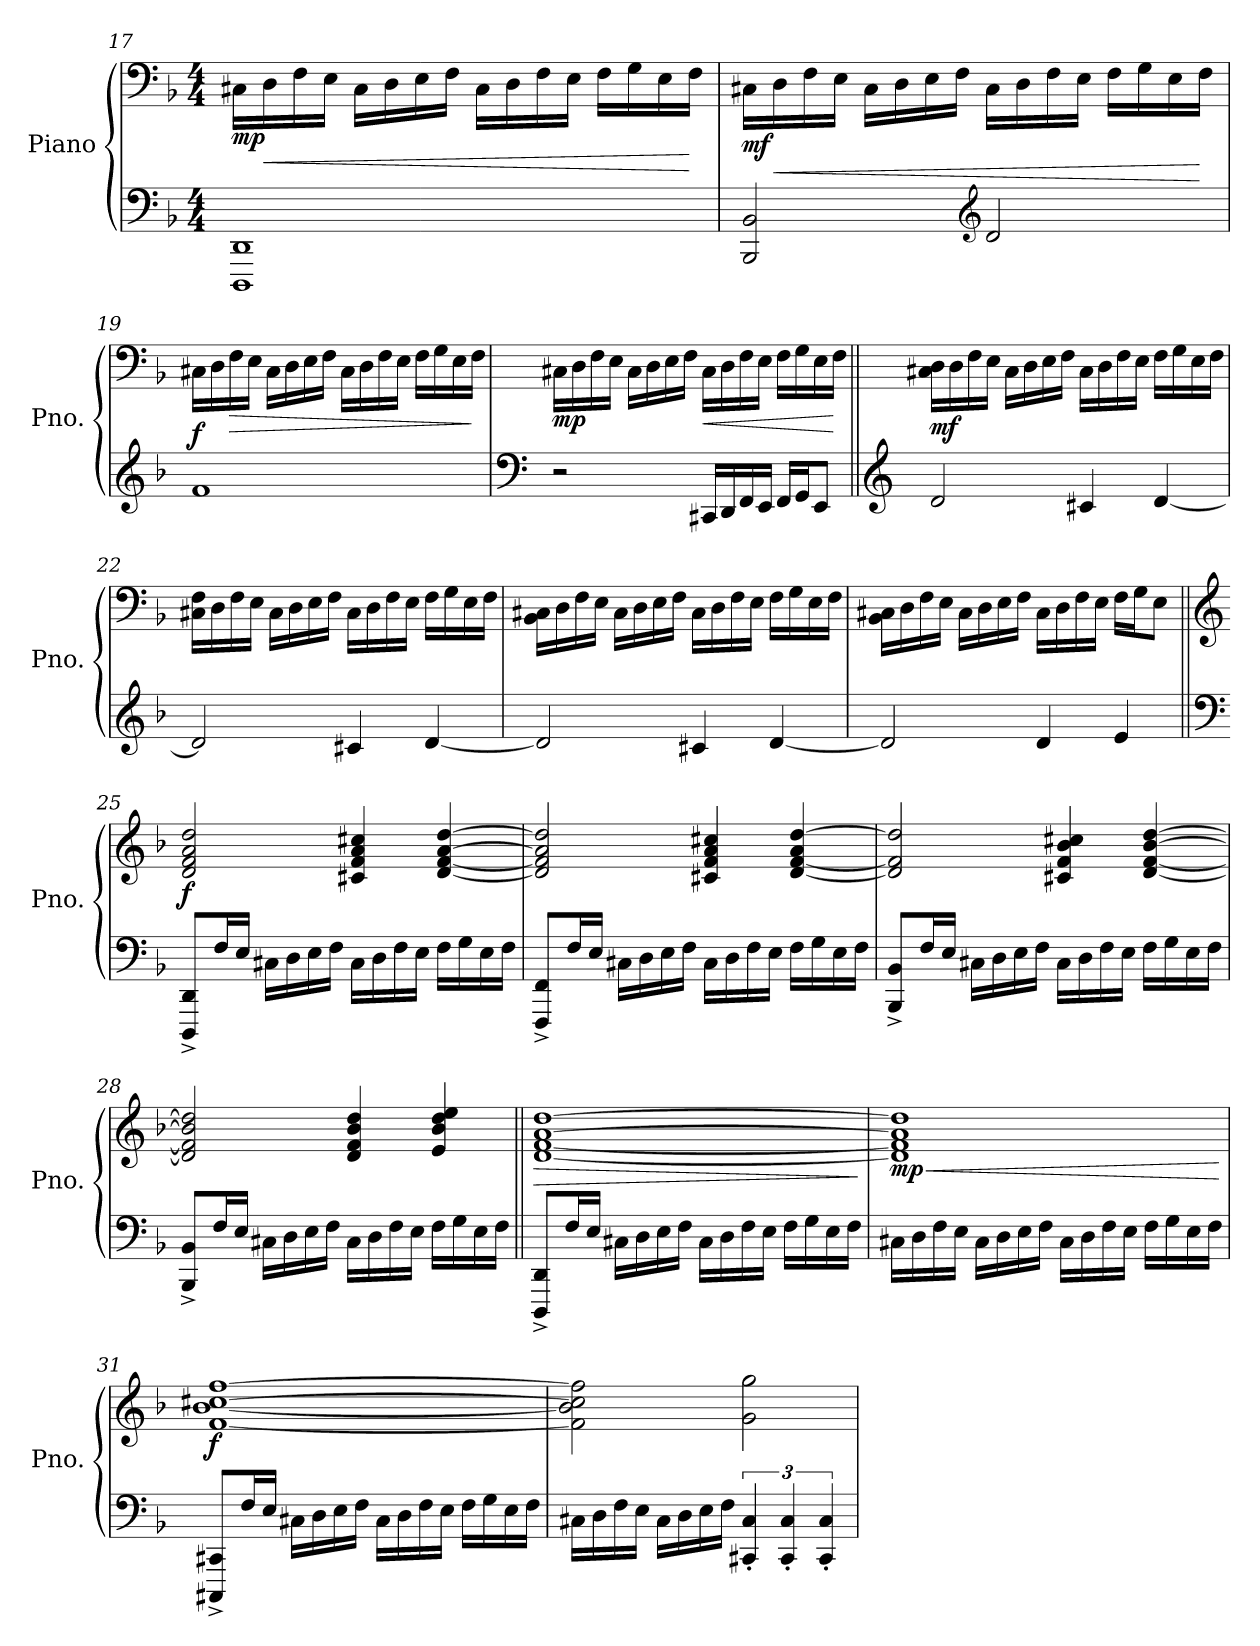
**kern	**kern	**dynam
*part1	*part1	*part1
*staff2	*staff1	*staff1/2
*I"Piano	*	*
*I'Pno.	*	*
!!LO:LB:g=z
*clefF4	*clefF4	*
*k[b-]	*k[b-]	*
*M4/4	*M4/4	*
=17	=17	=17
!	!	!LO:DY:b
1DDD 1DD	16C#X\LL	mp
!	!	!LO:HP:b
.	16D\	<
.	16F\	.
.	16E\JJ	.
.	16C#\LL	.
.	16D\	.
.	16E\	.
.	16F\JJ	.
.	16C#\LL	.
.	16D\	.
.	16F\	.
.	16E\JJ	.
.	16F\LL	.
.	16G\	.
.	16E\	.
.	16F\JJ	[
=18	=18	=18
!	!	!LO:DY:b
2BBB-/ 2BB-/	16C#X\LL	mf
!	!	!LO:HP:b
.	16D\	<
.	16F\	.
.	16E\JJ	.
.	16C#\LL	.
.	16D\	.
.	16E\	.
.	16F\JJ	.
*clefG2	*	*
2d/	16C#\LL	.
.	16D\	.
.	16F\	.
.	16E\JJ	.
.	16F\LL	.
.	16G\	.
.	16E\	.
.	16F\JJ	[
!!LO:LB:g=z
=19	=19	=19
!	!	!LO:DY:a=2
1f	16C#X\LL	f
.	16D\	.
!	!	!LO:HP:b
.	16F\	>
.	16E\JJ	.
.	16C#\LL	.
.	16D\	.
.	16E\	.
.	16F\JJ	.
.	16C#\LL	.
.	16D\	.
.	16F\	.
.	16E\JJ	.
.	16F\LL	.
.	16G\	.
.	16E\	.
.	16F\JJ	]
=20	=20	=20
*clefF4	*	*
!	!	!LO:DY:b
2r	16C#X\LL	mp
.	16D\	.
.	16F\	.
.	16E\JJ	.
.	16C#\LL	.
.	16D\	.
.	16E\	.
.	16F\JJ	.
!	!	!LO:HP:b
16CC#X/LL	16C#\LL	<
16DD/	16D\	.
16FF/	16F\	.
16EE/JJ	16E\JJ	.
16FF/LL	16F\LL	.
16GG/J	16G\	.
8EE/J	16E\	.
.	16F\JJ	[
!!LO:LB:g=z
=21||	=21||	=21||
*clefG2	*	*
!	!	!LO:DY:b
2d/	16C#X\ 16D\LL	mf
.	16D\	.
.	16F\	.
.	16E\JJ	.
.	16C#\LL	.
.	16D\	.
.	16E\	.
.	16F\JJ	.
4c#X/	16C#\LL	.
.	16D\	.
.	16F\	.
.	16E\JJ	.
[4d/	16F\LL	.
.	16G\	.
.	16E\	.
.	16F\JJ	.
=22	=22	=22
2d/]	16C#X\ 16F\LL	.
.	16D\	.
.	16F\	.
.	16E\JJ	.
.	16C#\LL	.
.	16D\	.
.	16E\	.
.	16F\JJ	.
4c#X/	16C#\LL	.
.	16D\	.
.	16F\	.
.	16E\JJ	.
[4d/	16F\LL	.
.	16G\	.
.	16E\	.
.	16F\JJ	.
!!LO:LB:g=z
=23	=23	=23
2d/]	16BB-\ 16C#X\LL	.
.	16D\	.
.	16F\	.
.	16E\JJ	.
.	16C#\LL	.
.	16D\	.
.	16E\	.
.	16F\JJ	.
4c#X/	16C#\LL	.
.	16D\	.
.	16F\	.
.	16E\JJ	.
[4d/	16F\LL	.
.	16G\	.
.	16E\	.
.	16F\JJ	.
=24	=24	=24
2d/]	16BB-\ 16C#X\LL	.
.	16D\	.
.	16F\	.
.	16E\JJ	.
.	16C#\LL	.
.	16D\	.
.	16E\	.
.	16F\JJ	.
4d/	16C#\LL	.
.	16D\	.
.	16F\	.
.	16E\JJ	.
4e/	16F\LL	.
.	16G\J	.
.	8E\J	.
!!LO:PB:g=z
=25||	=25||	=25||
*clefF4	*clefG2	*
!	!	!LO:DY:b
8DDD/^ 8DD/^L	2d/ 2f/ 2a/ 2dd/	f
16F/L	.	.
16E/JJ	.	.
16C#X\LL	.	.
16D\	.	.
16E\	.	.
16F\JJ	.	.
16C#\LL	4c#X/ 4f/ 4a/ 4cc#X/	.
16D\	.	.
16F\	.	.
16E\JJ	.	.
16F\LL	[4d/ [4f/ [4a/ [4dd/	.
16G\	.	.
16E\	.	.
16F\JJ	.	.
=26	=26	=26
8FFF/^ 8FF/^L	2d/] 2f/] 2a/] 2dd/]	.
16F/L	.	.
16E/JJ	.	.
16C#X\LL	.	.
16D\	.	.
16E\	.	.
16F\JJ	.	.
16C#\LL	4c#X/ 4f/ 4a/ 4cc#X/	.
16D\	.	.
16F\	.	.
16E\JJ	.	.
16F\LL	[4d/ [4f/ 4a/ [4dd/	.
16G\	.	.
16E\	.	.
16F\JJ	.	.
!!LO:LB:g=z
=27	=27	=27
8BBB-/^ 8BB-/^L	2d/] 2f/] 2dd/]	.
16F/L	.	.
16E/JJ	.	.
16C#X\LL	.	.
16D\	.	.
16E\	.	.
16F\JJ	.	.
16C#\LL	4c#X/ 4f/ 4b-/ 4cc#X/	.
16D\	.	.
16F\	.	.
16E\JJ	.	.
16F\LL	[4d/ [4f/ [4b-/ [4dd/	.
16G\	.	.
16E\	.	.
16F\JJ	.	.
=28	=28	=28
8BBB-/^ 8BB-/^L	2d/] 2f/] 2b-/] 2dd/]	.
16F/L	.	.
16E/JJ	.	.
16C#X\LL	.	.
16D\	.	.
16E\	.	.
16F\JJ	.	.
16C#\LL	4d/ 4f/ 4b-/ 4dd/	.
16D\	.	.
16F\	.	.
16E\JJ	.	.
16F\LL	4e/ 4b-/ 4dd/ 4ee/	.
16G\	.	.
16E\	.	.
16F\JJ	.	.
!!LO:LB:g=z
=29||	=29||	=29||
!	!	!LO:HP:b
8DDD/^ 8DD/^L	[1d [1f [1a [1dd	>
16F/L	.	.
16E/JJ	.	.
16C#X\LL	.	.
16D\	.	.
16E\	.	.
16F\JJ	.	.
16C#\LL	.	.
16D\	.	.
16F\	.	.
16E\JJ	.	.
16F\LL	.	.
16G\	.	.
16E\	.	.
16F\JJ	.	.
.	.	]
=30	=30	=30
!	!	!LO:HP:b
!	!	!LO:DY:n=1:b
16C#X\LL	1d] 1f] 1a] 1dd]	< mp
16D\	.	.
16F\	.	.
16E\JJ	.	.
16C#\LL	.	.
16D\	.	.
16E\	.	.
16F\JJ	.	.
16C#\LL	.	.
16D\	.	.
16F\	.	.
16E\JJ	.	.
16F\LL	.	.
16G\	.	.
16E\	.	.
16F\JJ	.	.
.	.	[
!!LO:LB:g=z
=31	=31	=31
!	!	!LO:DY:b
8CCC#X/^ 8CC#X/^L	[1f [1b- [1cc#X [1ff	f
16F/L	.	.
16E/JJ	.	.
16C#X\LL	.	.
16D\	.	.
16E\	.	.
16F\JJ	.	.
16C#\LL	.	.
16D\	.	.
16F\	.	.
16E\JJ	.	.
16F\LL	.	.
16G\	.	.
16E\	.	.
16F\JJ	.	.
=32	=32	=32
16C#X\LL	2f\] 2b-\] 2cc#\] 2ff\]	.
16D\	.	.
16F\	.	.
16E\JJ	.	.
16C#\LL	.	.
16D\	.	.
16E\	.	.
16F\JJ	.	.
6CC#X/' 6C#/'	2g\ 2gg\	.
6CC#/' 6C#/'	.	.
6CC#/' 6C#/'	.	.
=	=	=
*-	*-	*-
